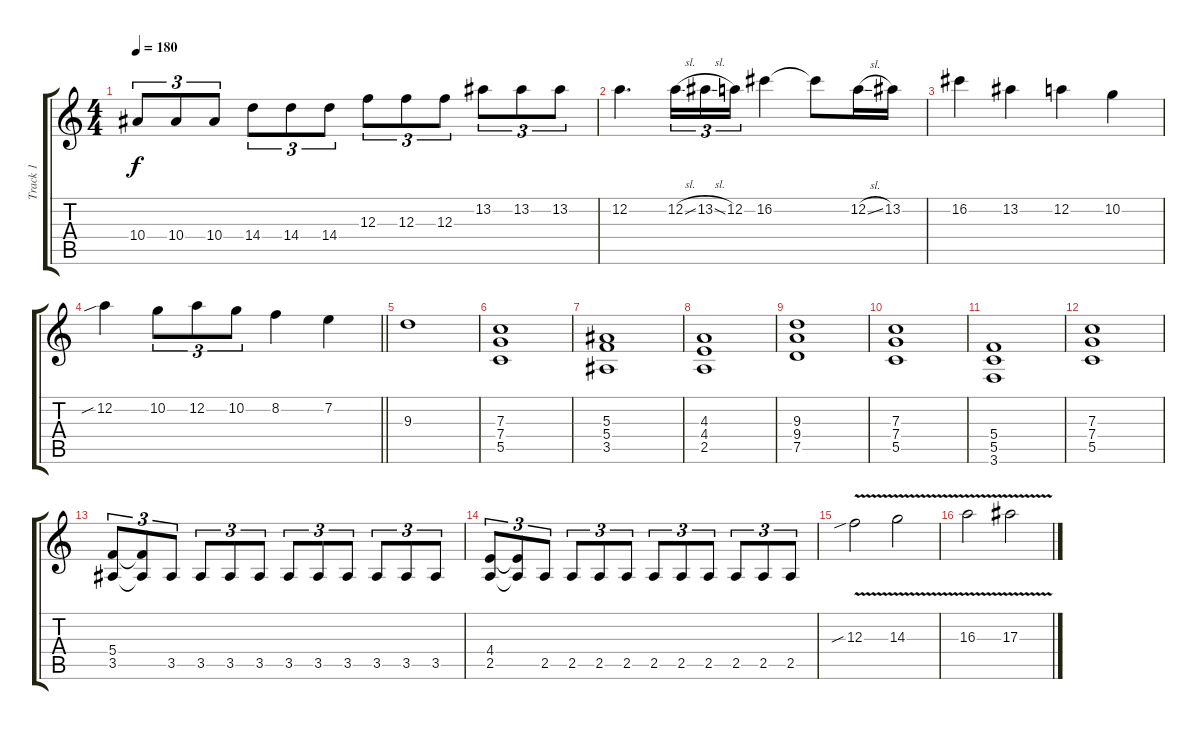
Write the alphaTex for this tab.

\track ("Track 1" "Track 1") {instrument distortionguitar}
\staff {score tabs}
\tuning (D4 A3 F3 C3 G2 D2) {hide}
\ts (4 4)
\tempo 180
\clef g2
\ks c
10.4.8{tu (3 2) dy f} 10.4.8{tu (3 2)} 10.4.8{tu (3 2)} 14.4.8{tu (3 2)} 14.4.8{tu (3 2)} 14.4.8{tu (3 2)} 12.3.8{tu (3 2)} 12.3.8{tu (3 2)} 12.3.8{tu (3 2)} 13.2.8{tu (3 2)} 13.2.8{tu (3 2)} 13.2.8{tu (3 2)} |
12.2.4{d} 12.2{sl}.16{tu (3 2)} 13.2{sl}.16{tu (3 2)} 12.2.16{tu (3 2)} 16.2.4 16.2{t}.8 12.2{sl}.16 13.2.16 |
16.2.4 13.2.4 12.2.4 10.2.4 |
\barLineRight lightlight
12.2{sib}.4 10.2.8{tu (3 2)} 12.2.8{tu (3 2)} 10.2.8{tu (3 2)} 8.2.4 7.2.4 |
\section ("" "")
9.3.1 |
(7.3 7.4 5.5).1 |
(5.3 5.4 3.5).1 |
(4.3 4.4 2.5).1 |
(9.3 9.4 7.5).1 |
(7.3 7.4 5.5).1 |
(5.4 5.5 3.6).1 |
(7.3 7.4 5.5).1 |
(5.4 3.5).8{tu (3 2)} (5.4{t} 3.5{t}).8{tu (3 2)} 3.5.8{tu (3 2)} 3.5.8{tu (3 2)} 3.5.8{tu (3 2)} 3.5.8{tu (3 2)} 3.5.8{tu (3 2)} 3.5.8{tu (3 2)} 3.5.8{tu (3 2)} 3.5.8{tu (3 2)} 3.5.8{tu (3 2)} 3.5.8{tu (3 2)} |
(4.4 2.5).8{tu (3 2)} (4.4{t} 2.5{t}).8{tu (3 2)} 2.5.8{tu (3 2)} 2.5.8{tu (3 2)} 2.5.8{tu (3 2)} 2.5.8{tu (3 2)} 2.5.8{tu (3 2)} 2.5.8{tu (3 2)} 2.5.8{tu (3 2)} 2.5.8{tu (3 2)} 2.5.8{tu (3 2)} 2.5.8{tu (3 2)} |
12.3{v sib}.2 14.3{v}.2 |
16.3{v}.2 17.3{v}.2
